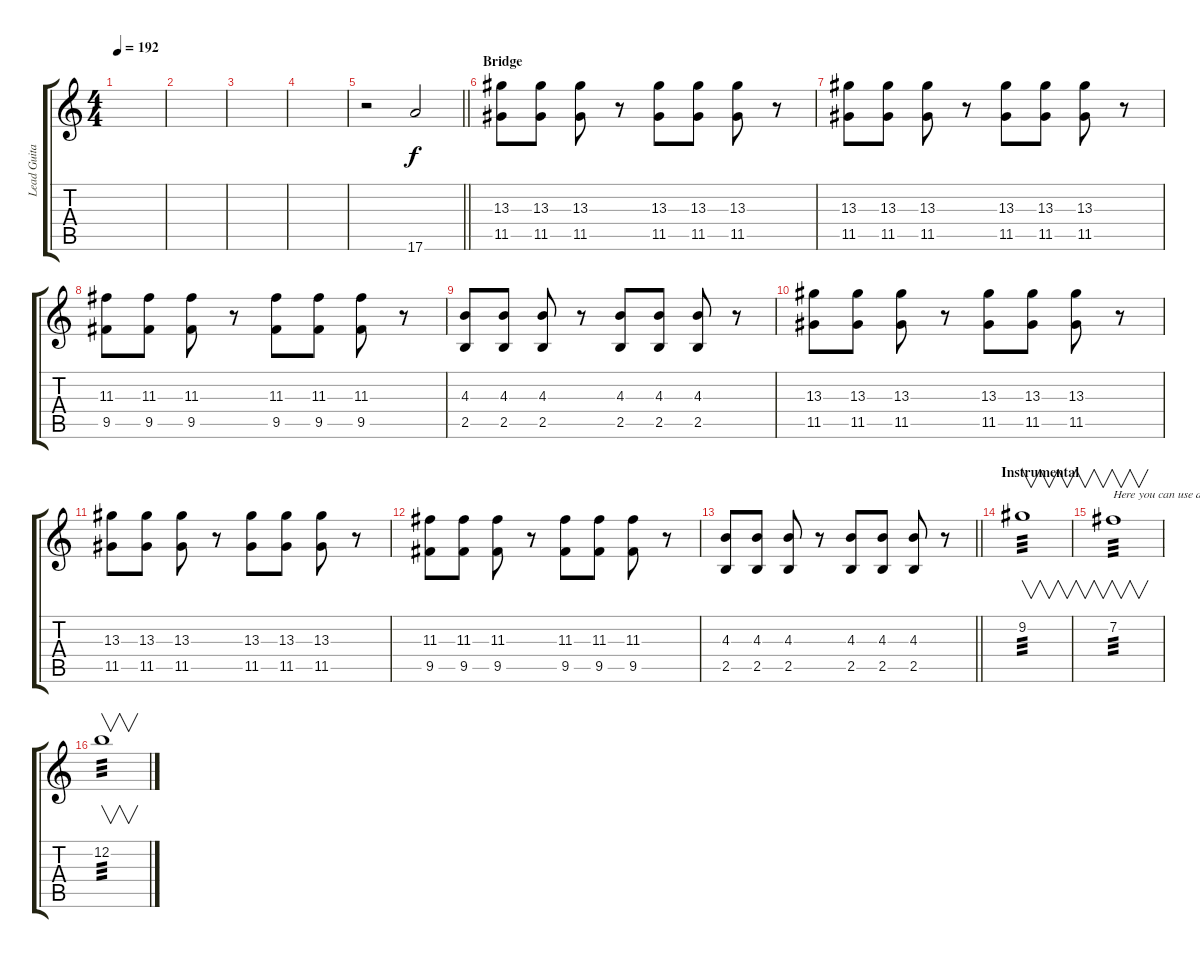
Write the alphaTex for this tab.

\track ("Lead Guitar" "Lead Guita") {instrument overdrivenguitar}
\staff {score tabs}
\tuning (E4 B3 G3 D3 A2 E2) {hide}
\ts (4 4)
\tempo 192
\clef g2
\ks c
|
|
|
|
\barLineRight lightlight
r.2 17.6.2 |
\section ("" "Bridge")
(13.3 11.5).8 (13.3 11.5).8 (13.3 11.5).8 r.8 (13.3 11.5).8 (13.3 11.5).8 (13.3 11.5).8 r.8 |
(13.3 11.5).8 (13.3 11.5).8 (13.3 11.5).8 r.8 (13.3 11.5).8 (13.3 11.5).8 (13.3 11.5).8 r.8 |
(11.3 9.5).8 (11.3 9.5).8 (11.3 9.5).8 r.8 (11.3 9.5).8 (11.3 9.5).8 (11.3 9.5).8 r.8 |
(4.3 2.5).8 (4.3 2.5).8 (4.3 2.5).8 r.8 (4.3 2.5).8 (4.3 2.5).8 (4.3 2.5).8 r.8 |
(13.3 11.5).8 (13.3 11.5).8 (13.3 11.5).8 r.8 (13.3 11.5).8 (13.3 11.5).8 (13.3 11.5).8 r.8 |
(13.3 11.5).8 (13.3 11.5).8 (13.3 11.5).8 r.8 (13.3 11.5).8 (13.3 11.5).8 (13.3 11.5).8 r.8 |
(11.3 9.5).8 (11.3 9.5).8 (11.3 9.5).8 r.8 (11.3 9.5).8 (11.3 9.5).8 (11.3 9.5).8 r.8 |
\barLineRight lightlight
(4.3 2.5).8 (4.3 2.5).8 (4.3 2.5).8 r.8 (4.3 2.5).8 (4.3 2.5).8 (4.3 2.5).8 r.8 |
\section ("" "Instrumental")
9.2.1{v tp 3 volume 16} |
7.2.1{v txt "Here you can use a kind of wah pedal" tp 3} |
12.2.1{v tp 3}
